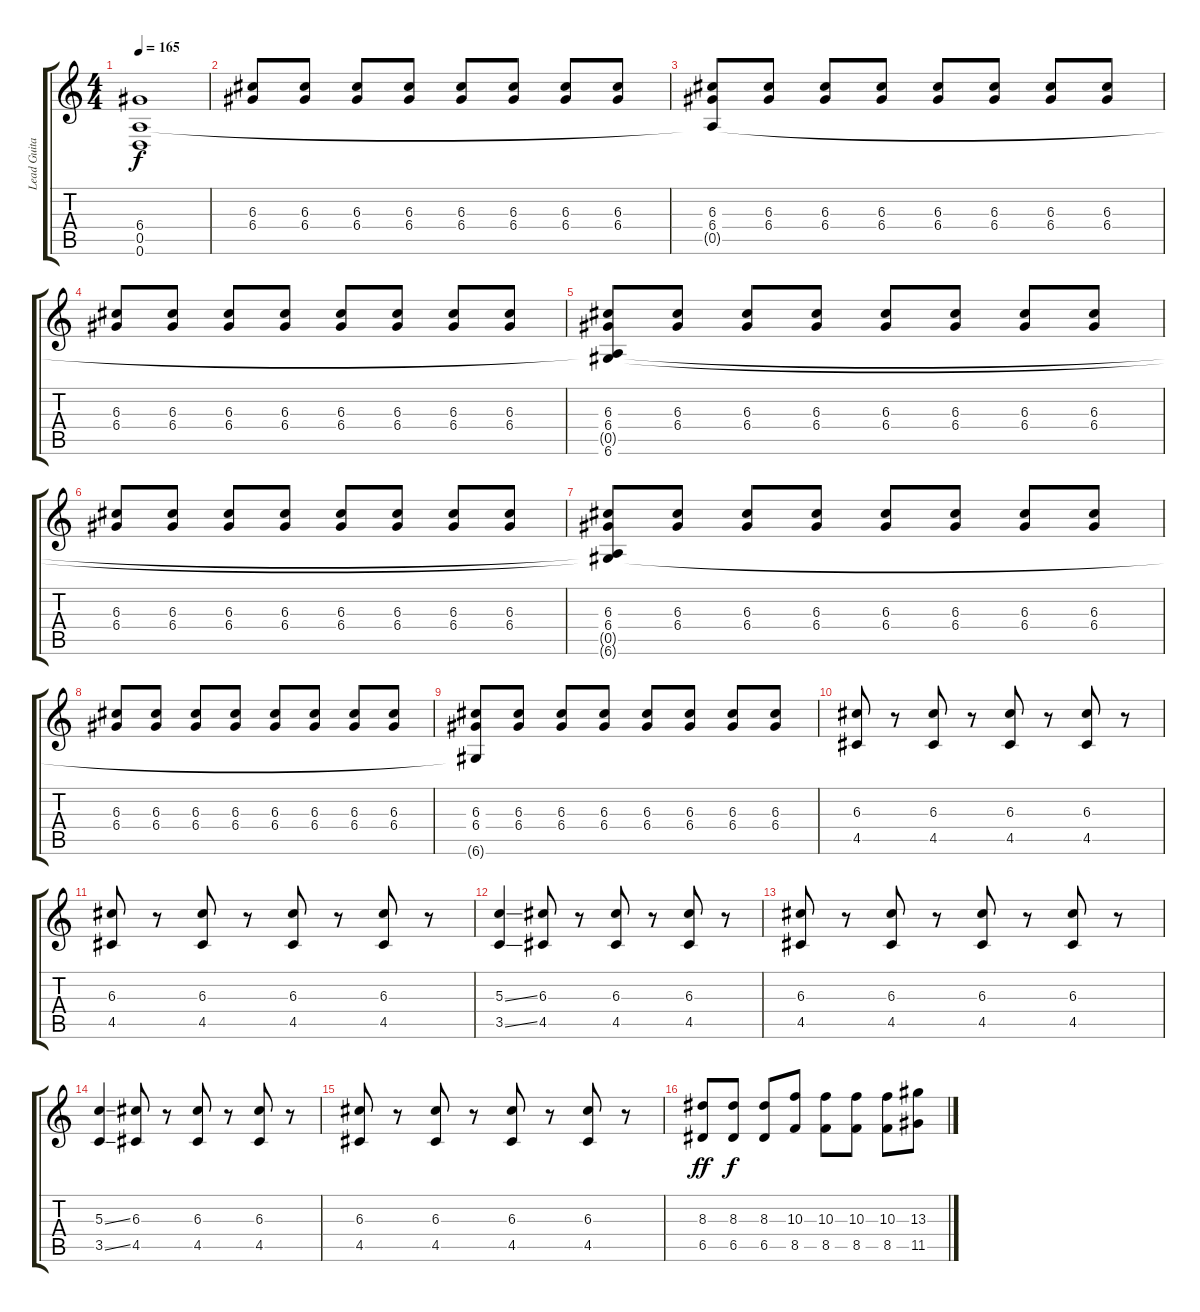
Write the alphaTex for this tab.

\track ("Lead Guitar" "Lead Guita") {instrument distortionguitar}
\staff {score tabs}
\tuning (E4 B3 G3 D3 A2 D2) {hide}
\ts (4 4)
\tempo 165
\clef g2
\ks c
(6.4{t} 0.5 0.6).1{dy f} |
(6.3 6.4).8 (6.3 6.4).8 (6.3 6.4).8 (6.3 6.4).8 (6.3 6.4).8 (6.3 6.4).8 (6.3 6.4).8 (6.3 6.4).8 |
(6.3 6.4 0.5{t}).8 (6.3 6.4).8 (6.3 6.4).8 (6.3 6.4).8 (6.3 6.4).8 (6.3 6.4).8 (6.3 6.4).8 (6.3 6.4).8 |
(6.3 6.4).8 (6.3 6.4).8 (6.3 6.4).8 (6.3 6.4).8 (6.3 6.4).8 (6.3 6.4).8 (6.3 6.4).8 (6.3 6.4).8 |
(6.3 6.4 0.5{t} 6.6).8 (6.3 6.4).8 (6.3 6.4).8 (6.3 6.4).8 (6.3 6.4).8 (6.3 6.4).8 (6.3 6.4).8 (6.3 6.4).8 |
(6.3 6.4).8 (6.3 6.4).8 (6.3 6.4).8 (6.3 6.4).8 (6.3 6.4).8 (6.3 6.4).8 (6.3 6.4).8 (6.3 6.4).8 |
(6.3 6.4 0.5{t} 6.6{t}).8 (6.3 6.4).8 (6.3 6.4).8 (6.3 6.4).8 (6.3 6.4).8 (6.3 6.4).8 (6.3 6.4).8 (6.3 6.4).8 |
(6.3 6.4).8 (6.3 6.4).8 (6.3 6.4).8 (6.3 6.4).8 (6.3 6.4).8 (6.3 6.4).8 (6.3 6.4).8 (6.3 6.4).8 |
(6.3 6.4 6.6{t}).8 (6.3 6.4).8 (6.3 6.4).8 (6.3 6.4).8 (6.3 6.4).8 (6.3 6.4).8 (6.3 6.4).8 (6.3 6.4).8 |
(6.3 4.5).8 r.8 (6.3 4.5).8 r.8 (6.3 4.5).8 r.8 (6.3 4.5).8 r.8 |
(6.3 4.5).8 r.8 (6.3 4.5).8 r.8 (6.3 4.5).8 r.8 (6.3 4.5).8 r.8 |
(5.3{ss} 3.5{ss}).4 (6.3 4.5).8 r.8 (6.3 4.5).8 r.8 (6.3 4.5).8 r.8 |
(6.3 4.5).8 r.8 (6.3 4.5).8 r.8 (6.3 4.5).8 r.8 (6.3 4.5).8 r.8 |
(5.3{ss} 3.5{ss}).4 (6.3 4.5).8 r.8 (6.3 4.5).8 r.8 (6.3 4.5).8 r.8 |
(6.3 4.5).8 r.8 (6.3 4.5).8 r.8 (6.3 4.5).8 r.8 (6.3 4.5).8 r.8 |
(8.3 6.5).8{dy ff} (8.3 6.5).8{dy f} (8.3 6.5).8 (10.3 8.5).8 (10.3 8.5).8 (10.3 8.5).8 (10.3 8.5).8 (13.3 11.5).8
